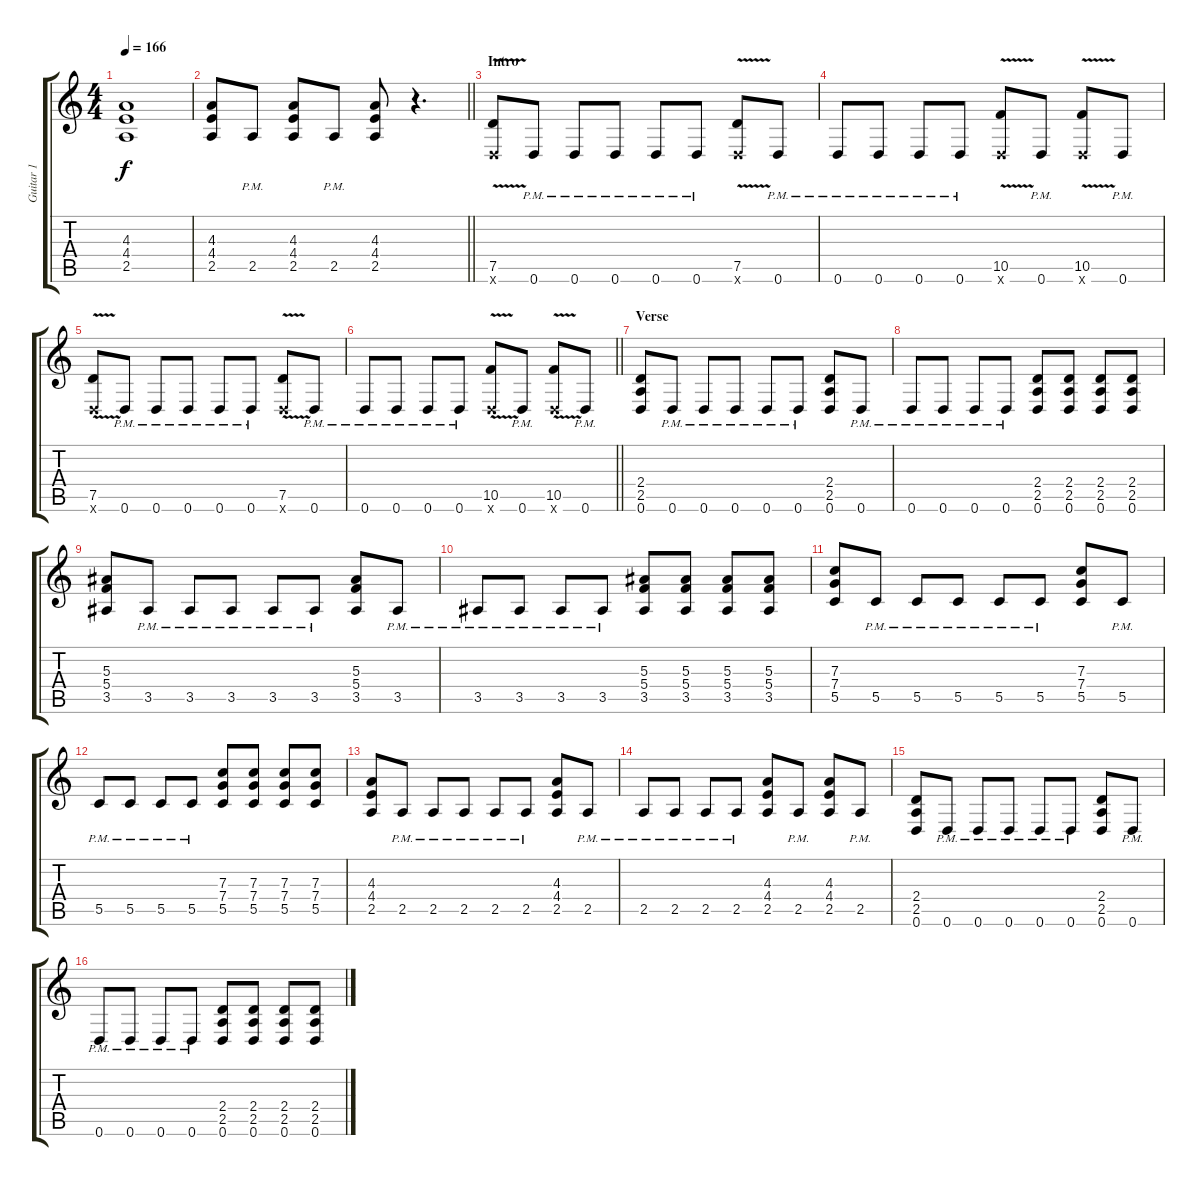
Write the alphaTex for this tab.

\track ("Guitar 1" "Guitar 1") {instrument distortionguitar}
\staff {score tabs}
\tuning (D4 A3 F3 C3 G2 D2) {hide}
\ts (4 4)
\tempo 166
\clef g2
\ks c
(4.3 4.4 2.5).1{dy f} |
\barLineRight lightlight
(4.3 4.4 2.5).8 2.5{pm}.8 (4.3 4.4 2.5).8 2.5{pm}.8 (4.3 4.4 2.5).8 r.4{d} |
\section ("" "Intro")
(7.5{v} 0.6{x}).8 0.6{pm}.8 0.6{pm}.8 0.6{pm}.8 0.6{pm}.8 0.6{pm}.8 (7.5{v} 0.6{x}).8 0.6{pm}.8 |
0.6{pm}.8 0.6{pm}.8 0.6{pm}.8 0.6{pm}.8 (10.5{v} 0.6{x}).8 0.6{pm}.8 (10.5{v} 0.6{x}).8 0.6{pm}.8 |
(7.5{v} 0.6{x}).8 0.6{pm}.8 0.6{pm}.8 0.6{pm}.8 0.6{pm}.8 0.6{pm}.8 (7.5{v} 0.6{x}).8 0.6{pm}.8 |
\barLineRight lightlight
0.6{pm}.8 0.6{pm}.8 0.6{pm}.8 0.6{pm}.8 (10.5{v} 0.6{x}).8 0.6{pm}.8 (10.5{v} 0.6{x}).8 0.6{pm}.8 |
\section ("" "Verse")
(2.4 2.5 0.6).8 0.6{pm}.8 0.6{pm}.8 0.6{pm}.8 0.6{pm}.8 0.6{pm}.8 (2.4 2.5 0.6).8 0.6{pm}.8 |
0.6{pm}.8 0.6{pm}.8 0.6{pm}.8 0.6{pm}.8 (2.4 2.5 0.6).8 (2.4 2.5 0.6).8 (2.4 2.5 0.6).8 (2.4 2.5 0.6).8 |
(5.3 5.4 3.5).8 3.5{pm}.8 3.5{pm}.8 3.5{pm}.8 3.5{pm}.8 3.5{pm}.8 (5.3 5.4 3.5).8 3.5{pm}.8 |
3.5{pm}.8 3.5{pm}.8 3.5{pm}.8 3.5{pm}.8 (5.3 5.4 3.5).8 (5.3 5.4 3.5).8 (5.3 5.4 3.5).8 (5.3 5.4 3.5).8 |
(7.3 7.4 5.5).8 5.5{pm}.8 5.5{pm}.8 5.5{pm}.8 5.5{pm}.8 5.5{pm}.8 (7.3 7.4 5.5).8 5.5{pm}.8 |
5.5{pm}.8 5.5{pm}.8 5.5{pm}.8 5.5{pm}.8 (7.3 7.4 5.5).8 (7.3 7.4 5.5).8 (7.3 7.4 5.5).8 (7.3 7.4 5.5).8 |
(4.3 4.4 2.5).8 2.5{pm}.8 2.5{pm}.8 2.5{pm}.8 2.5{pm}.8 2.5{pm}.8 (4.3 4.4 2.5).8 2.5{pm}.8 |
2.5{pm}.8 2.5{pm}.8 2.5{pm}.8 2.5{pm}.8 (4.3 4.4 2.5).8 2.5{pm}.8 (4.3 4.4 2.5).8 2.5{pm}.8 |
(2.4 2.5 0.6).8 0.6{pm}.8 0.6{pm}.8 0.6{pm}.8 0.6{pm}.8 0.6{pm}.8 (2.4 2.5 0.6).8 0.6{pm}.8 |
0.6{pm}.8 0.6{pm}.8 0.6{pm}.8 0.6{pm}.8 (2.4 2.5 0.6).8 (2.4 2.5 0.6).8 (2.4 2.5 0.6).8 (2.4 2.5 0.6).8
